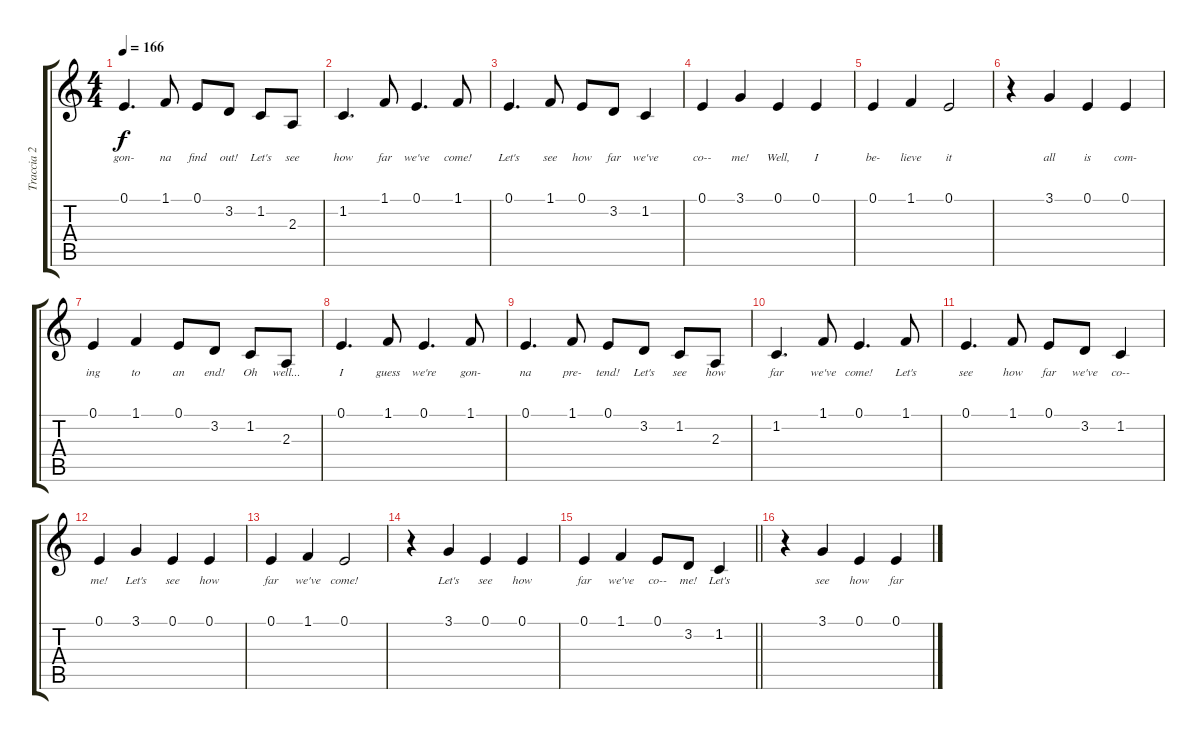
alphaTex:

\track ("Traccia 2" "Traccia 2") {instrument fx4atmosphere}
\staff {score tabs}
\tuning (E4 B3 G3 D3 A2 E2) {hide}
\ts (4 4)
\tempo 166
\clef g2
\ks c
0.1.4{d lyrics (0 "gon-") lyrics (1 "") lyrics (2 "") lyrics (3 "") lyrics (4 "") dy f} 1.1.8{lyrics (0 "na") lyrics (1 "") lyrics (2 "") lyrics (3 "") lyrics (4 "")} 0.1.8{lyrics (0 "find") lyrics (1 "") lyrics (2 "") lyrics (3 "") lyrics (4 "")} 3.2.8{lyrics (0 "out!") lyrics (1 "") lyrics (2 "") lyrics (3 "") lyrics (4 "")} 1.2.8{lyrics (0 "Let's") lyrics (1 "") lyrics (2 "") lyrics (3 "") lyrics (4 "")} 2.3.8{lyrics (0 "see") lyrics (1 "") lyrics (2 "") lyrics (3 "") lyrics (4 "")} |
1.2.4{d lyrics (0 "how") lyrics (1 "") lyrics (2 "") lyrics (3 "") lyrics (4 "")} 1.1.8{lyrics (0 "far") lyrics (1 "") lyrics (2 "") lyrics (3 "") lyrics (4 "")} 0.1.4{d lyrics (0 "we've") lyrics (1 "") lyrics (2 "") lyrics (3 "") lyrics (4 "")} 1.1.8{lyrics (0 "come!") lyrics (1 "") lyrics (2 "") lyrics (3 "") lyrics (4 "")} |
0.1.4{d lyrics (0 "Let's") lyrics (1 "") lyrics (2 "") lyrics (3 "") lyrics (4 "")} 1.1.8{lyrics (0 "see") lyrics (1 "") lyrics (2 "") lyrics (3 "") lyrics (4 "")} 0.1.8{lyrics (0 "how") lyrics (1 "") lyrics (2 "") lyrics (3 "") lyrics (4 "")} 3.2.8{lyrics (0 "far") lyrics (1 "") lyrics (2 "") lyrics (3 "") lyrics (4 "")} 1.2.4{lyrics (0 "we've") lyrics (1 "") lyrics (2 "") lyrics (3 "") lyrics (4 "")} |
0.1.4{lyrics (0 "co--") lyrics (1 "") lyrics (2 "") lyrics (3 "") lyrics (4 "")} 3.1.4{lyrics (0 "me!") lyrics (1 "") lyrics (2 "") lyrics (3 "") lyrics (4 "")} 0.1.4{lyrics (0 "Well,") lyrics (1 "") lyrics (2 "") lyrics (3 "") lyrics (4 "")} 0.1.4{lyrics (0 "I") lyrics (1 "") lyrics (2 "") lyrics (3 "") lyrics (4 "")} |
0.1.4{lyrics (0 "be-") lyrics (1 "") lyrics (2 "") lyrics (3 "") lyrics (4 "")} 1.1.4{lyrics (0 "lieve") lyrics (1 "") lyrics (2 "") lyrics (3 "") lyrics (4 "")} 0.1.2{lyrics (0 "it") lyrics (1 "") lyrics (2 "") lyrics (3 "") lyrics (4 "")} |
r.4 3.1.4{lyrics (0 "all") lyrics (1 "") lyrics (2 "") lyrics (3 "") lyrics (4 "")} 0.1.4{lyrics (0 "is") lyrics (1 "") lyrics (2 "") lyrics (3 "") lyrics (4 "")} 0.1.4{lyrics (0 "com-") lyrics (1 "") lyrics (2 "") lyrics (3 "") lyrics (4 "")} |
0.1.4{lyrics (0 "ing") lyrics (1 "") lyrics (2 "") lyrics (3 "") lyrics (4 "")} 1.1.4{lyrics (0 "to") lyrics (1 "") lyrics (2 "") lyrics (3 "") lyrics (4 "")} 0.1.8{lyrics (0 "an") lyrics (1 "") lyrics (2 "") lyrics (3 "") lyrics (4 "")} 3.2.8{lyrics (0 "end!") lyrics (1 "") lyrics (2 "") lyrics (3 "") lyrics (4 "")} 1.2.8{lyrics (0 "Oh") lyrics (1 "") lyrics (2 "") lyrics (3 "") lyrics (4 "")} 2.3.8{lyrics (0 "well...") lyrics (1 "") lyrics (2 "") lyrics (3 "") lyrics (4 "")} |
0.1.4{d lyrics (0 "I") lyrics (1 "") lyrics (2 "") lyrics (3 "") lyrics (4 "")} 1.1.8{lyrics (0 "guess") lyrics (1 "") lyrics (2 "") lyrics (3 "") lyrics (4 "")} 0.1.4{d lyrics (0 "we're") lyrics (1 "") lyrics (2 "") lyrics (3 "") lyrics (4 "")} 1.1.8{lyrics (0 "gon-") lyrics (1 "") lyrics (2 "") lyrics (3 "") lyrics (4 "")} |
0.1.4{d lyrics (0 "na") lyrics (1 "") lyrics (2 "") lyrics (3 "") lyrics (4 "")} 1.1.8{lyrics (0 "pre-") lyrics (1 "") lyrics (2 "") lyrics (3 "") lyrics (4 "")} 0.1.8{lyrics (0 "tend!") lyrics (1 "") lyrics (2 "") lyrics (3 "") lyrics (4 "")} 3.2.8{lyrics (0 "Let's") lyrics (1 "") lyrics (2 "") lyrics (3 "") lyrics (4 "")} 1.2.8{lyrics (0 "see") lyrics (1 "") lyrics (2 "") lyrics (3 "") lyrics (4 "")} 2.3.8{lyrics (0 "how") lyrics (1 "") lyrics (2 "") lyrics (3 "") lyrics (4 "")} |
1.2.4{d lyrics (0 "far") lyrics (1 "") lyrics (2 "") lyrics (3 "") lyrics (4 "")} 1.1.8{lyrics (0 "we've") lyrics (1 "") lyrics (2 "") lyrics (3 "") lyrics (4 "")} 0.1.4{d lyrics (0 "come!") lyrics (1 "") lyrics (2 "") lyrics (3 "") lyrics (4 "")} 1.1.8{lyrics (0 "Let's") lyrics (1 "") lyrics (2 "") lyrics (3 "") lyrics (4 "")} |
0.1.4{d lyrics (0 "see") lyrics (1 "") lyrics (2 "") lyrics (3 "") lyrics (4 "")} 1.1.8{lyrics (0 "how") lyrics (1 "") lyrics (2 "") lyrics (3 "") lyrics (4 "")} 0.1.8{lyrics (0 "far") lyrics (1 "") lyrics (2 "") lyrics (3 "") lyrics (4 "")} 3.2.8{lyrics (0 "we've") lyrics (1 "") lyrics (2 "") lyrics (3 "") lyrics (4 "")} 1.2.4{lyrics (0 "co--") lyrics (1 "") lyrics (2 "") lyrics (3 "") lyrics (4 "")} |
0.1.4{lyrics (0 "me!") lyrics (1 "") lyrics (2 "") lyrics (3 "") lyrics (4 "")} 3.1.4{lyrics (0 "Let's") lyrics (1 "") lyrics (2 "") lyrics (3 "") lyrics (4 "")} 0.1.4{lyrics (0 "see") lyrics (1 "") lyrics (2 "") lyrics (3 "") lyrics (4 "")} 0.1.4{lyrics (0 "how") lyrics (1 "") lyrics (2 "") lyrics (3 "") lyrics (4 "")} |
0.1.4{lyrics (0 "far") lyrics (1 "") lyrics (2 "") lyrics (3 "") lyrics (4 "")} 1.1.4{lyrics (0 "we've") lyrics (1 "") lyrics (2 "") lyrics (3 "") lyrics (4 "")} 0.1.2{lyrics (0 "come!") lyrics (1 "") lyrics (2 "") lyrics (3 "") lyrics (4 "")} |
r.4 3.1.4{lyrics (0 "Let's") lyrics (1 "") lyrics (2 "") lyrics (3 "") lyrics (4 "")} 0.1.4{lyrics (0 "see") lyrics (1 "") lyrics (2 "") lyrics (3 "") lyrics (4 "")} 0.1.4{lyrics (0 "how") lyrics (1 "") lyrics (2 "") lyrics (3 "") lyrics (4 "")} |
\barLineRight lightlight
0.1.4{lyrics (0 "far") lyrics (1 "") lyrics (2 "") lyrics (3 "") lyrics (4 "")} 1.1.4{lyrics (0 "we've") lyrics (1 "") lyrics (2 "") lyrics (3 "") lyrics (4 "")} 0.1.8{lyrics (0 "co--") lyrics (1 "") lyrics (2 "") lyrics (3 "") lyrics (4 "")} 3.2.8{lyrics (0 "me!") lyrics (1 "") lyrics (2 "") lyrics (3 "") lyrics (4 "")} 1.2.4{lyrics (0 "Let's") lyrics (1 "") lyrics (2 "") lyrics (3 "") lyrics (4 "")} |
r.4 3.1.4{lyrics (0 "see") lyrics (1 "") lyrics (2 "") lyrics (3 "") lyrics (4 "")} 0.1.4{lyrics (0 "how") lyrics (1 "") lyrics (2 "") lyrics (3 "") lyrics (4 "")} 0.1.4{lyrics (0 "far") lyrics (1 "") lyrics (2 "") lyrics (3 "") lyrics (4 "")}
